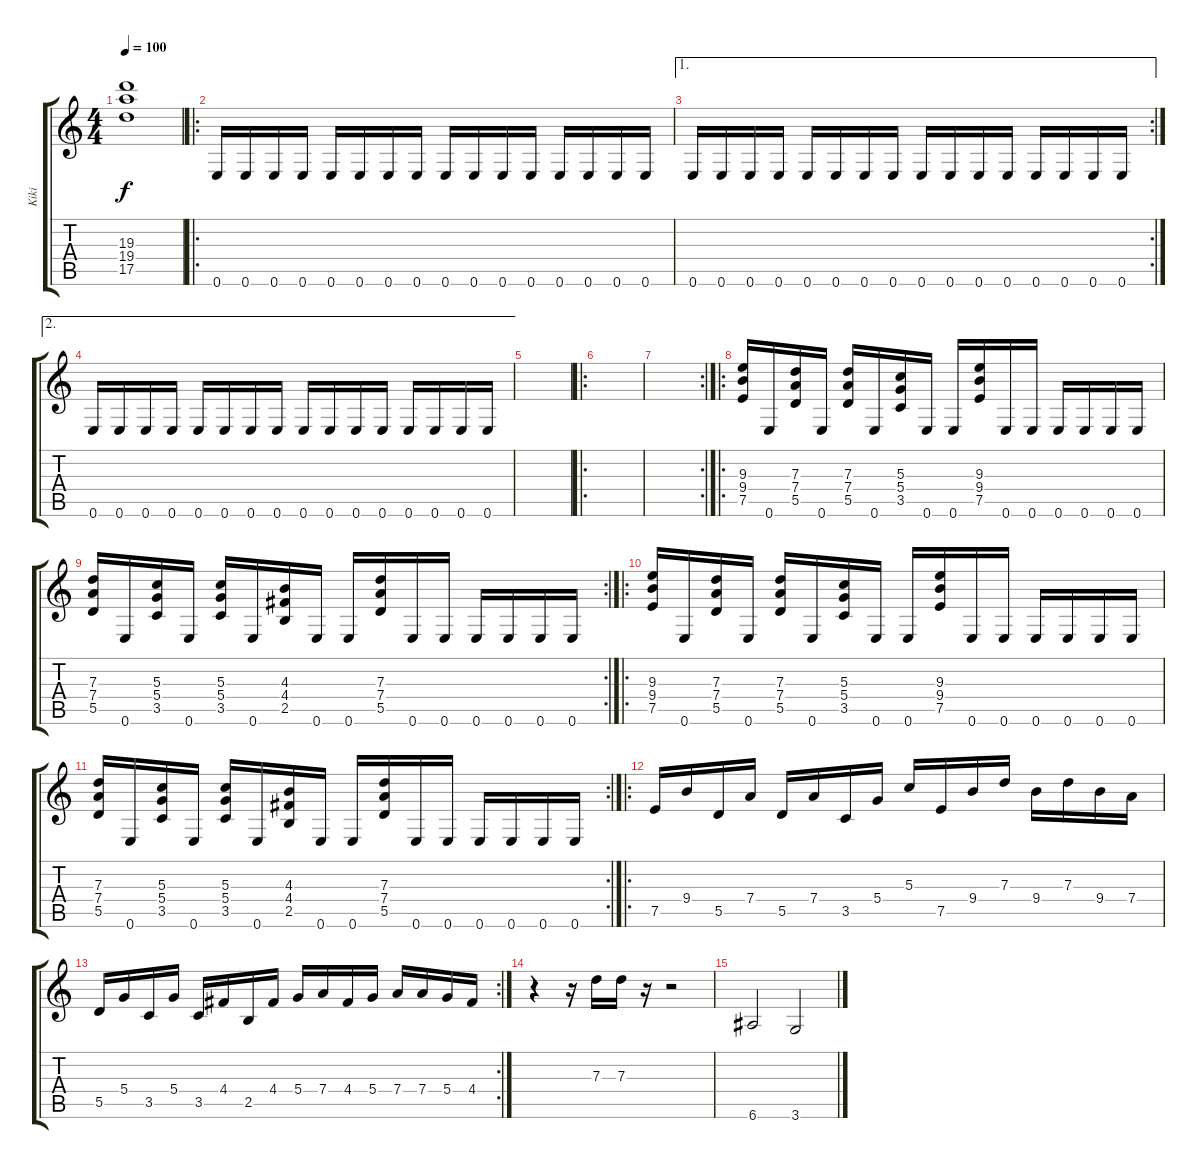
\track ("Kiki" "Kiki") {instrument distortionguitar}
\staff {score tabs}
\tuning (E4 B3 G3 D3 A2 E2) {hide}
\ts (4 4)
\tempo 100
\clef g2
\ks c
(19.3 19.4 17.5).1{dy f} |
\ro
0.6.16 0.6.16 0.6.16 0.6.16 0.6.16 0.6.16 0.6.16 0.6.16 0.6.16 0.6.16 0.6.16 0.6.16 0.6.16 0.6.16 0.6.16 0.6.16 |
\ae 1
\rc 2
0.6.16 0.6.16 0.6.16 0.6.16 0.6.16 0.6.16 0.6.16 0.6.16 0.6.16 0.6.16 0.6.16 0.6.16 0.6.16 0.6.16 0.6.16 0.6.16 |
\ae 2
0.6.16 0.6.16 0.6.16 0.6.16 0.6.16 0.6.16 0.6.16 0.6.16 0.6.16 0.6.16 0.6.16 0.6.16 0.6.16 0.6.16 0.6.16 0.6.16 |
|
\ro
|
\rc 2
|
\ro
(9.3 9.4 7.5).16 0.6.16 (7.3 7.4 5.5).16 0.6.16 (7.3 7.4 5.5).16 0.6.16 (5.3 5.4 3.5).16 0.6.16 0.6.16 (9.3 9.4 7.5).16 0.6.16 0.6.16 0.6.16 0.6.16 0.6.16 0.6.16 |
\rc 2
(7.3 7.4 5.5).16 0.6.16 (5.3 5.4 3.5).16 0.6.16 (5.3 5.4 3.5).16 0.6.16 (4.3 4.4 2.5).16 0.6.16 0.6.16 (7.3 7.4 5.5).16 0.6.16 0.6.16 0.6.16 0.6.16 0.6.16 0.6.16 |
\ro
(9.3 9.4 7.5).16 0.6.16 (7.3 7.4 5.5).16 0.6.16 (7.3 7.4 5.5).16 0.6.16 (5.3 5.4 3.5).16 0.6.16 0.6.16 (9.3 9.4 7.5).16 0.6.16 0.6.16 0.6.16 0.6.16 0.6.16 0.6.16 |
\rc 2
(7.3 7.4 5.5).16 0.6.16 (5.3 5.4 3.5).16 0.6.16 (5.3 5.4 3.5).16 0.6.16 (4.3 4.4 2.5).16 0.6.16 0.6.16 (7.3 7.4 5.5).16 0.6.16 0.6.16 0.6.16 0.6.16 0.6.16 0.6.16 |
\ro
7.5.16 9.4.16 5.5.16 7.4.16 5.5.16 7.4.16 3.5.16 5.4.16 5.3.16 7.5.16 9.4.16 7.3.16 9.4.16 7.3.16 9.4.16 7.4.16 |
\rc 2
5.5.16 5.4.16 3.5.16 5.4.16 3.5.16 4.4.16 2.5.16 4.4.16 5.4.16 7.4.16 4.4.16 5.4.16 7.4.16 7.4.16 5.4.16 4.4.16 |
r.4 r.16 7.3.16 7.3.16 r.16 r.2 |
6.6.2 3.6.2
